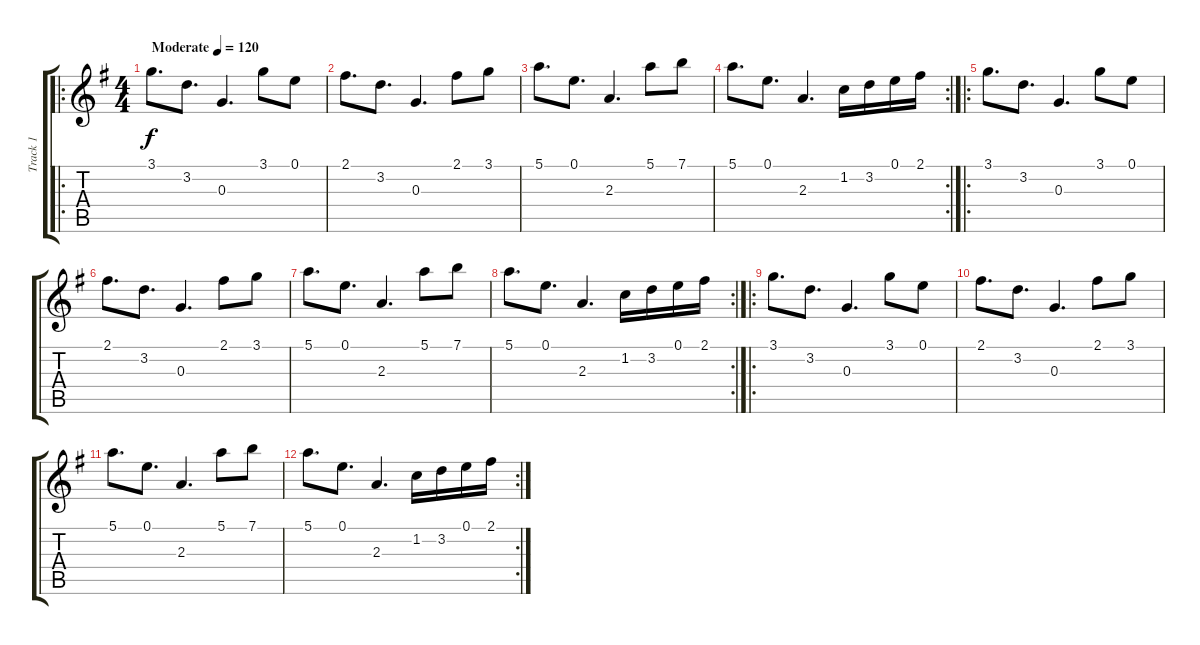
\track ("Track 1" "Track 1") {instrument acousticguitarnylon}
\staff {score tabs}
\tuning (E4 B3 G3 D3 A2 E2) {hide}
\ro
\ts (4 4)
\tempo (120 "Moderate")
\clef g2
\ks g
3.1.8{d dy f instrument acousticguitarnylon} 3.2.8{d} 0.3.4{d} 3.1.8 0.1.8 |
2.1.8{d} 3.2.8{d} 0.3.4{d} 2.1.8 3.1.8 |
5.1.8{d} 0.1.8{d} 2.3.4{d} 5.1.8 7.1.8 |
\rc 2
5.1.8{d} 0.1.8{d} 2.3.4{d} 1.2.16 3.2.16 0.1.16 2.1.16 |
\ro
3.1.8{d} 3.2.8{d} 0.3.4{d} 3.1.8 0.1.8 |
2.1.8{d} 3.2.8{d} 0.3.4{d} 2.1.8 3.1.8 |
5.1.8{d} 0.1.8{d} 2.3.4{d} 5.1.8 7.1.8 |
\rc 2
5.1.8{d} 0.1.8{d} 2.3.4{d} 1.2.16 3.2.16 0.1.16 2.1.16 |
\ro
3.1.8{d} 3.2.8{d} 0.3.4{d} 3.1.8 0.1.8 |
2.1.8{d} 3.2.8{d} 0.3.4{d} 2.1.8 3.1.8 |
5.1.8{d} 0.1.8{d} 2.3.4{d} 5.1.8 7.1.8 |
\rc 2
5.1.8{d} 0.1.8{d} 2.3.4{d} 1.2.16 3.2.16 0.1.16 2.1.16
